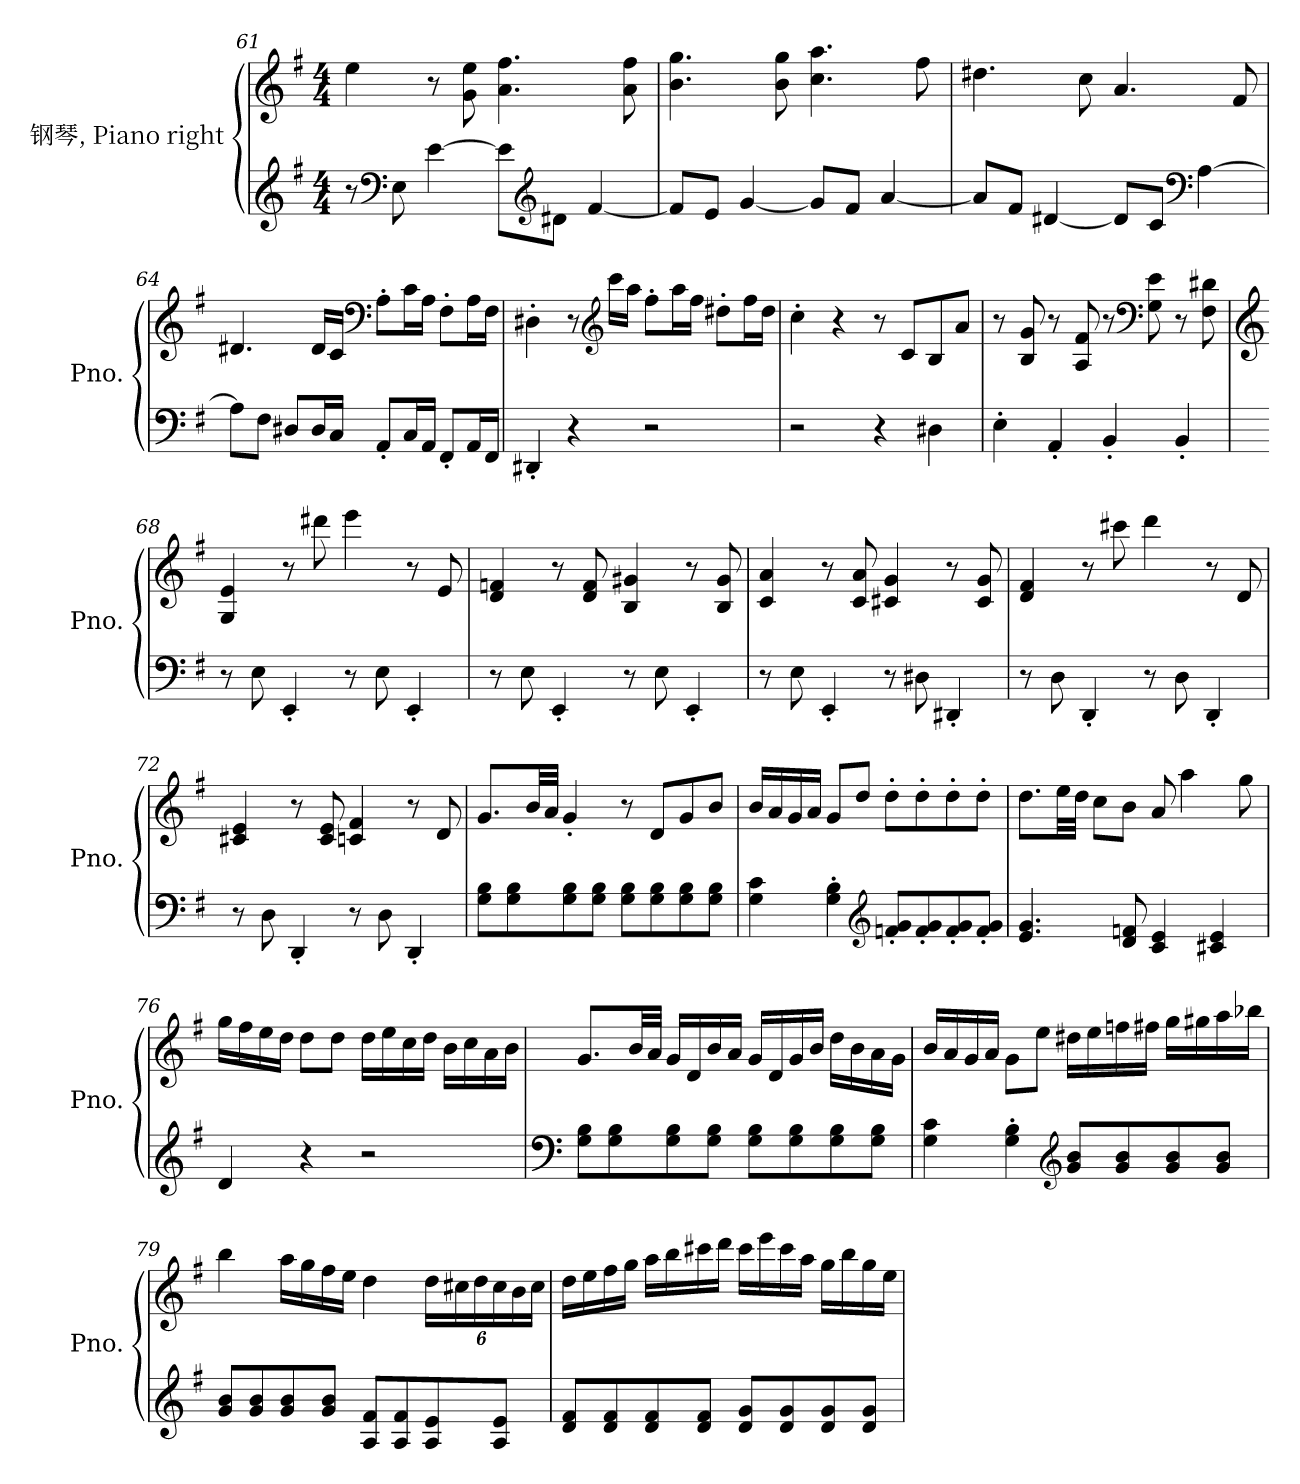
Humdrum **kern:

**kern	**kern
*part1	*part1
*staff2	*staff1
*I"钢琴, Piano right	*
*I'Pno.	*
!!LO:PB:g=z
*clefG2	*clefG2
*k[f#]	*k[f#]
*M4/4	*M4/4
*MM149	*MM149
=61	=61
8r	4ee\
*clefF4	*
8E\	.
*	*MM149
[4e\	8r
*	*MM144
.	8g\ 8ee\
*	*MM149
8e\L]	4.a\ 4.ff#\
*clefG2	*
8d#X\J	.
[4f#/	.
*	*MM147
.	8a\ 8ff#\
=62	=62
*	*MM149
8f#/L]	4.b\ 4.gg\
8e/J	.
[4g/	.
*	*MM147
.	8b\ 8gg\
*	*MM149
8g/L]	4.cc\ 4.aa\
8f#/J	.
[4a/	.
*	*MM147
.	8ff#\
=63	=63
*	*MM151
8a/L]	4.dd#X\
8f#/J	.
[4d#X/	.
*	*MM149
.	8cc\
*	*MM151
8d#/L]	4.a/
8c/J	.
*clefF4	*
[4A\	.
*	*MM149
.	8f#/
=64	=64
*	*MM152
8A\L]	4.d#X/
8F#\J	.
8D#X/L	.
*	*MM158
16D#/L	16d#/LL
16C/JJ	16c/JJ
*	*clefF4
*	*MM152
8AA'/L	8A'\L
*	*MM158
16C/L	16c\L
16AA/JJ	16A\JJ
*	*MM153
8FF#'/L	8F#'\L
*	*MM158
16AA/L	16A\L
16FF#/JJ	16F#\JJ
!!LO:LB:g=z
=65	=65
*	*MM149
4DD#X'/	4D#X'\
4r	8r
*	*clefG2
*	*MM159
.	16ccc\LL
.	16aa\JJ
*	*MM156
2r	8ff#'\L
*	*MM160
.	16aa\L
.	16ff#\JJ
*	*MM157
.	8dd#X'\L
*	*MM159
.	16ff#\L
.	16dd#\JJ
=66	=66
*	*MM156
2r	4cc'\
*	*MM159
.	4r
4r	8r
*	*MM147
.	8c/L
*	*MM151
4D#X\	8B/
*	*MM154
.	8a/J
=67	=67
*	*MM151
4E'\	8r
*	*MM154
.	8B/ 8g/
4AA'/	8r
.	8A/ 8f#/
4BB'/	8r
*	*clefF4
.	8G\ 8e\
*	*MM151
4BB'/	8r
*	*MM159
.	8F#\ 8d#X\
=68	=68
*	*clefG2
*	*MM155
8r	4G/ 4e/
8E\	.
*	*MM158
4EE'/	8r
*	*MM151
.	8ddd#X\
*	*MM149
8r	4eee\
8E\	.
*	*MM149
4EE'/	8r
*	*MM152
.	8e/
!!LO:LB:g=z
=69	=69
*	*MM149
8r	4d/ 4fn/
8E\	.
*	*MM150
4EE'/	8r
*	*MM153
.	8d/ 8f/
*	*MM156
8r	4B/ 4g#X/
8E\	.
*	*MM156
4EE'/	8r
*	*MM153
.	8B/ 8g#/
=70	=70
*	*MM156
8r	4c/ 4a/
8E\	.
*	*MM156
4EE'/	8r
*	*MM152
.	8c/ 8a/
*	*MM157
8r	4c#X/ 4g/
8D#X\	.
*	*MM156
4DD#X'/	8r
*	*MM154
.	8c#/ 8g/
=71	=71
*	*MM156
8r	4d/ 4f#/
8D\	.
*	*MM156
4DD'/	8r
*	*MM152
.	8ccc#X\
*	*MM158
8r	4ddd\
8D\	.
*	*MM158
4DD'/	8r
*	*MM151
.	8d/
=72	=72
*	*MM155
8r	4c#X/ 4e/
8D\	.
*	*MM155
4DD'/	8r
*	*MM151
.	8c#/ 8e/
*	*MM157
8r	4cn/ 4f#/
8D\	.
*	*MM147
4DD'/	8r
*	*MM157
.	8d/
!!LO:LB:g=z
=73	=73
*	*MM160
8G\ 8B\L	8.g/L
8G\ 8B\	.
.	32b/LL
.	32a/JJJ
8G\ 8B\	4g'/
8G\ 8B\J	.
8G\ 8B\L	8r
8G\ 8B\	8d/L
8G\ 8B\	8g/
8G\ 8B\J	8b/J
=74	=74
*	*MM163
4G\ 4c\	16b/LL
.	16a/
.	16g/
.	16a/JJ
4G\' 4B\'	8g/L
*	*MM168
.	8dd/J
*clefG2	*
8fn/' 8g/'L	8dd'\L
8f/' 8g/'	8dd'\
8f/' 8g/'	8dd'\
*	*MM172
8f/' 8g/'J	8dd'\J
=75	=75
*	*MM167
4.e/ 4.g/	8.dd\L
.	32ee\LL
.	32dd\JJJ
.	8cc\L
8d/ 8fn/	8b\J
*	*MM162
4c/ 4e/	8a/
*	*MM166
.	4aa\
4c#X/ 4e/	.
.	8gg\
!!LO:LB:g=z
=76	=76
*	*MM167
4d/	16gg\LL
.	16ff#\
.	16ee\
.	16dd\JJ
*	*MM164
4r	8dd\L
*	*MM167
.	8dd\J
2r	16dd\LL
.	16ee\
.	16cc\
.	16dd\JJ
.	16b\LL
.	16cc\
.	16a\
.	16b\JJ
=77	=77
*clefF4	*
*	*MM160
8G\ 8B\L	8.g/L
8G\ 8B\	.
.	32b/LL
.	32a/JJJ
8G\ 8B\	16g/LL
.	16d/
8G\ 8B\J	16b/
.	16a/JJ
8G\ 8B\L	16g/LL
.	16d/
*	*MM163
8G\ 8B\	16g/
.	16b/JJ
8G\ 8B\	16dd\LL
.	16b\
8G\ 8B\J	16a\
*	*MM157
.	16g\JJ
!!LO:LB:g=z
=78	=78
*	*MM163
4G\ 4c\	16b/LL
.	16a/
.	16g/
.	16a/JJ
*	*MM157
4G\' 4B\'	8g\L
*	*MM169
.	8ee\J
*clefG2	*
8g/ 8b/L	16dd#X\LL
.	16ee\
*	*MM171
8g/ 8b/	16ffn\
.	16ff#X\JJ
8g/ 8b/	16gg\LL
.	16gg#X\
8g/ 8b/J	16aa\
.	16bb-X\JJ
=79	=79
8g/ 8b/L	4bb\
8g/ 8b/	.
*	*MM168
8g/ 8b/	16aa\LL
.	16gg\
8g/ 8b/J	16ff#\
.	16ee\JJ
*	*MM165
8A/ 8f#/L	4dd\
8A/ 8f#/	.
*	*Xbrackettup
*	*MM167
8A/ 8e/	24dd\LL
.	24cc#X\
.	24dd\
*	*MM162
8A/ 8e/J	24cc#\
.	24b\
.	24cc#\JJ
!!LO:PB:g=z
=80	=80
*	*MM167
8d/ 8f#/L	16dd\LL
.	16ee\
8d/ 8f#/	16ff#\
.	16gg\JJ
8d/ 8f#/	16aa\LL
.	16bb\
*	*MM165
8d/ 8f#/J	16ccc#X\
.	16ddd\JJ
*	*MM167
8d/ 8g/L	16ccc#\LL
.	16eee\
8d/ 8g/	16ccc#\
.	16aa\JJ
8d/ 8g/	16gg\LL
.	16bb\
8d/ 8g/J	16gg\
*	*MM166
.	16ee\JJ
=	=
*-	*-
